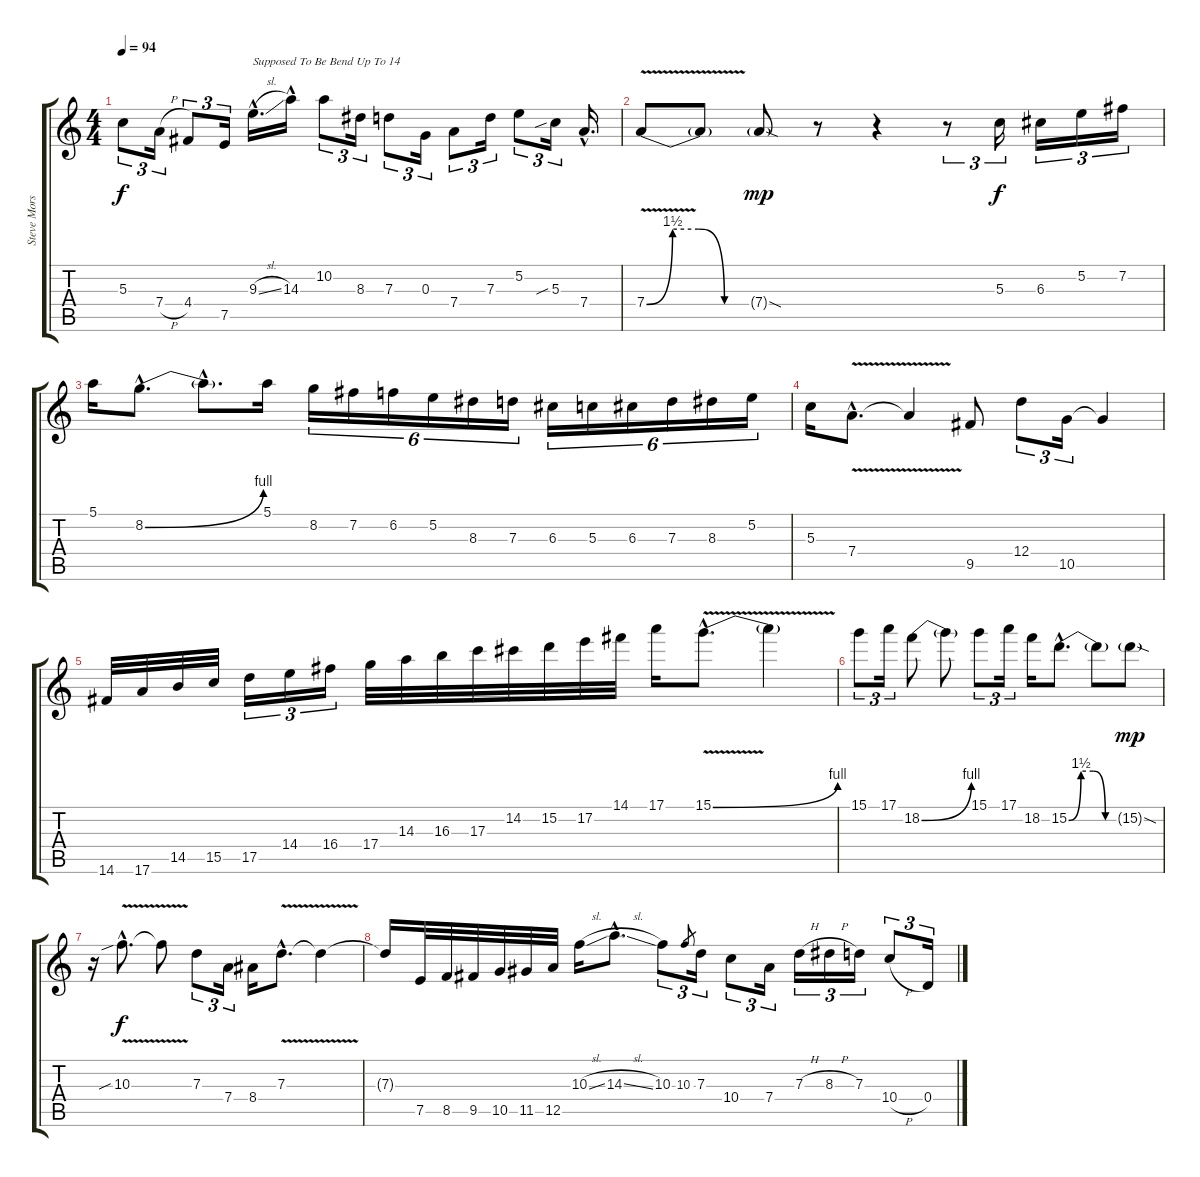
\track ("Steve Morse Lead Guitar I" "Steve Mors") {instrument overdrivenguitar}
\staff {score tabs}
\tuning (E4 B3 G3 D3 A2 E2) {hide}
\ts (4 4)
\tempo 94
\clef g2
\ks c
5.3.8{tu (3 2) dy f} 7.4{h}.16{tu (3 2)} 4.4.8{tu (3 2)} 7.5.16{tu (3 2)} 9.3{sl hac}.16{d txt "Supposed To Be Bend Up To 14"} 14.3{hac}.16 10.2.8{tu (3 2)} 8.3.16{tu (3 2)} 7.3.8{tu (3 2)} 0.3.16{tu (3 2)} 7.4.8{tu (3 2)} 7.3.16{tu (3 2)} 5.2.8{tu (3 2)} 5.3{sib}.16{tu (3 2)} 7.4{hac}.16{d} |
7.4{be (custom 0 0 15 6 30 6 45 0 60 0) v}.8 7.4{t}.8 7.4{sod g}.8{dy mp} r.8 r.4 r.8{tu (3 2)} 5.3.16{tu (3 2) dy f} 6.3.16{tu (3 2)} 5.2.16{tu (3 2)} 7.2.16{tu (3 2)} |
5.1.16 8.2{be (bend 0 0 60 4) hac}.8{d} 8.2{hac t}.8{d} 5.1.16 8.2.16{tu (6 4)} 7.2.16{tu (6 4)} 6.2.16{tu (6 4)} 5.2.16{tu (6 4)} 8.3.16{tu (6 4)} 7.3.16{tu (6 4)} 6.3.16{tu (6 4)} 5.3.16{tu (6 4)} 6.3.16{tu (6 4)} 7.3.16{tu (6 4)} 8.3.16{tu (6 4)} 5.2.16{tu (6 4)} |
5.3.16 7.4{v hac}.8{d} 7.4{t}.4 9.5.8 12.4.8{tu (3 2)} 10.5.16{tu (3 2)} 10.5{t}.4 |
14.6.32 17.6.32 14.5.32 15.5.32 17.5.16{tu (3 2)} 14.4.16{tu (3 2)} 16.4.16{tu (3 2)} 17.4.32 14.3.32 16.3.32 17.3.32 14.2.32 15.2.32 17.2.32 14.1.32 17.1.16 15.1{be (bend 0 0 60 4) v hac}.8{d} 15.1{t}.4 |
15.1.8{tu (3 2)} 17.1.16{tu (3 2)} 18.2{be (bend 0 0 60 4)}.8 18.2{t}.8 15.1.8{tu (3 2)} 17.1.16{tu (3 2)} 18.2.16 15.2{be (custom 0 0 15 6 30 6 45 0 60 0) hac}.8{d} 15.2{t}.8 15.2{sod g}.8{dy mp} |
r.16 10.3{v sib hac}.8{d dy f} 10.3{t}.8 7.3.8{tu (3 2)} 7.4.16{tu (3 2)} 8.4.16 7.3{v hac}.8{d} 7.3{t}.4 |
7.3{t}.16 7.5.32 8.5.32 9.5.32 10.5.32 11.5.32 12.5.32 10.3{sl}.16 14.3{sl hac}.8{d} 10.3.8{tu (3 2)} 10.3.8{gr} 7.3.16{tu (3 2)} 10.4.8{tu (3 2)} 7.4.16{tu (3 2)} 7.3{h}.16{tu (3 2)} 8.3{h}.16{tu (3 2)} 7.3.16{tu (3 2)} 10.4{h}.8{tu (3 2)} 0.4.16{tu (3 2)}
